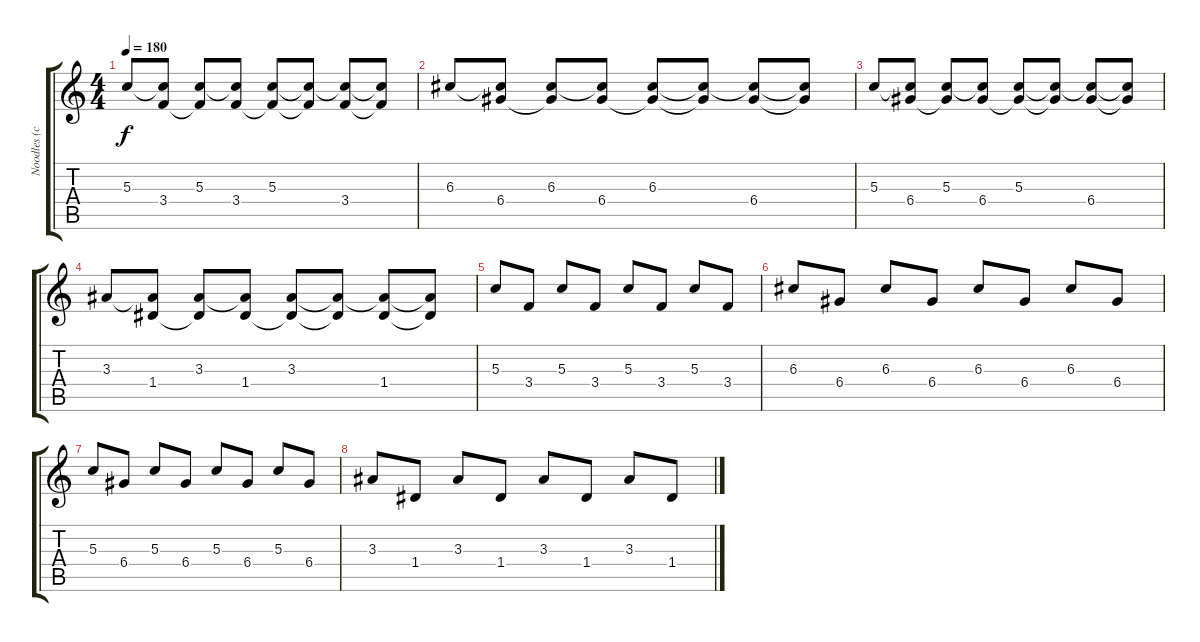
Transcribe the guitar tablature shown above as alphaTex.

\track ("Noodles (clean sound)" "Noodles (c") {instrument electricguitarclean}
\staff {score tabs}
\tuning (E4 B3 G3 D3 A2 E2) {hide}
\ts (4 4)
\tempo 180
\clef g2
\ks c
5.3.8{dy f} (5.3{t} 3.4).8 (5.3 3.4{t}).8 (5.3{t} 3.4).8 (5.3 3.4{t}).8 (5.3{t} 3.4{t}).8 (5.3{t} 3.4).8 (5.3{t} 3.4{t}).8 |
6.3.8 (6.3{t} 6.4).8 (6.3 6.4{t}).8 (6.3{t} 6.4).8 (6.3 6.4{t}).8 (6.3{t} 6.4{t}).8 (6.3{t} 6.4).8 (6.3{t} 6.4{t}).8 |
5.3.8 (5.3{t} 6.4).8 (5.3 6.4{t}).8 (5.3{t} 6.4).8 (5.3 6.4{t}).8 (5.3{t} 6.4{t}).8 (5.3{t} 6.4).8 (5.3{t} 6.4{t}).8 |
3.3.8 (3.3{t} 1.4).8 (3.3 1.4{t}).8 (3.3{t} 1.4).8 (3.3 1.4{t}).8 (3.3{t} 1.4{t}).8 (3.3{t} 1.4).8 (3.3{t} 1.4{t}).8 |
5.3.8 3.4.8 5.3.8 3.4.8 5.3.8 3.4.8 5.3.8 3.4.8 |
6.3.8 6.4.8 6.3.8 6.4.8 6.3.8 6.4.8 6.3.8 6.4.8 |
5.3.8 6.4.8 5.3.8 6.4.8 5.3.8 6.4.8 5.3.8 6.4.8 |
3.3.8 1.4.8 3.3.8 1.4.8 3.3.8 1.4.8 3.3.8 1.4.8
